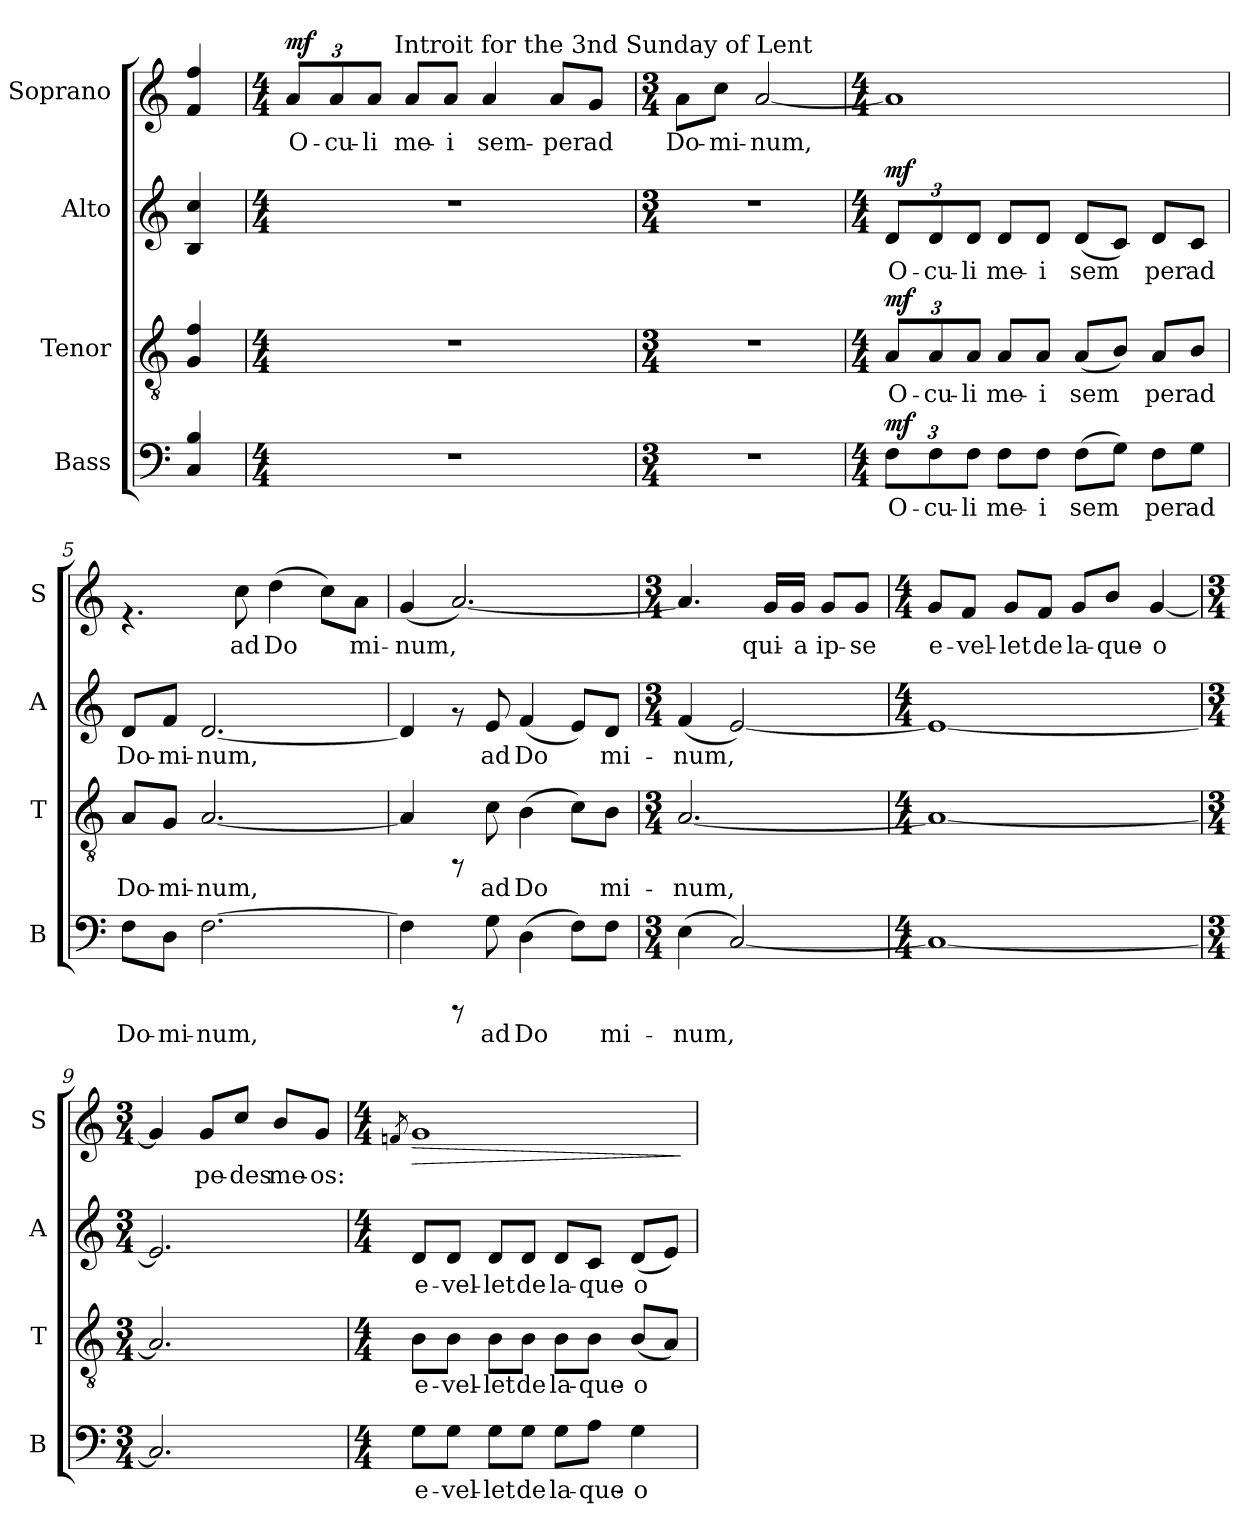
**kern	**text	**dynam	**kern	**text	**dynam	**kern	**text	**dynam	**kern	**text	**dynam
*part4	*part4	*part4	*part3	*part3	*part3	*part2	*part2	*part2	*part1	*part1	*part1
*staff4	*staff4	*staff4	*staff3	*staff3	*staff3	*staff2	*staff2	*staff2	*staff1	*staff1	*staff1
*I"Bass	*	*	*I"Tenor	*	*	*I"Alto	*	*	*I"Soprano	*	*
*I'B	*	*	*I'T	*	*	*I'A	*	*	*I'S	*	*
!!LO:PB:g=z
*stria5	*	*	*stria5	*	*	*stria5	*	*	*stria5	*	*
*clefF4	*	*	*clefGv2	*	*	*clefG2	*	*	*clefG2	*	*
*k[]	*	*	*k[]	*	*	*k[]	*	*	*k[]	*	*
*C:	*	*	*C:	*	*	*C:	*	*	*C:	*	*
=1	=1	=1	=1	=1	=1	=1	=1	=1	=1	=1	=1
!	!LO:LY:b	!	!	!LO:LY:b	!	!	!LO:LY:b	!	!	!LO:LY:b	!
4B/ 4C/	.	.	4f/ 4G/	.	.	4cc/ 4B/	.	.	4ff/ 4f/	.	.
=2!	=2!	=2!	=2!	=2!	=2!	=2!	=2!	=2!	=2!	=2!	=2!
*M4/4	*	*	*M4/4	*	*	*M4/4	*	*	*M4/4	*	*
*	*	*	*	*	*	*	*	*	*Xbrackettup	*	*
!	!	!	!	!	!	!	!	!	!LO:TX:a:t=Andante con moto	!	!
!	!	!	!	!	!	!	!	!	!	!LO:LY:b	!LO:DY:a
*	*	*	*	*	*	*	*	*	*^	*	*
1r	.	.	1r	.	.	1r	.	.	12a/L	8...ryy	O-	mf
!	!	!	!	!	!	!	!	!	!	!	!LO:LY:b	!
.	.	.	.	.	.	.	.	.	12a/	.	-cu-	.
!	!	!	!	!	!	!	!	!	!	!	!LO:LY:b	!
.	.	.	.	.	.	.	.	.	12a/J	.	-li	.
!	!	!	!	!	!	!	!	!	!	!LO:TX:a:t=Introit for the 3nd Sunday of Lent	!	!
.	.	.	.	.	.	.	.	.	.	2ryy	.	.
!	!	!	!	!	!	!	!	!	!	!	!LO:LY:b	!
.	.	.	.	.	.	.	.	.	8a/L	.	me-	.
!	!	!	!	!	!	!	!	!	!	!	!LO:LY:b	!
.	.	.	.	.	.	.	.	.	8a/J	.	-i	.
!	!	!	!	!	!	!	!	!	!	!	!LO:LY:b	!
.	.	.	.	.	.	.	.	.	4a/	.	sem-	.
.	.	.	.	.	.	.	.	.	.	4ryy	.	.
!	!	!	!	!	!	!	!	!	!	!	!LO:LY:b	!
.	.	.	.	.	.	.	.	.	8a/L	.	-per	.
!	!	!	!	!	!	!	!	!	!	!	!LO:LY:b	!
.	.	.	.	.	.	.	.	.	8g/J	.	ad	.
.	.	.	.	.	.	.	.	.	.	64ryy	.	.
*	*	*	*	*	*	*	*	*	*v	*v	*	*
=3	=3	=3	=3	=3	=3	=3	=3	=3	=3	=3	=3
*M3/4	*	*	*M3/4	*	*	*M3/4	*	*	*M3/4	*	*
*	*	*	*	*	*	*	*	*	*^	*	*
!	!	!	!	!	!	!	!	!	!	!	!LO:LY:b	!
*	*	*	*	*	*	*	*	*	*v	*v	*	*
2.r	.	.	2.r	.	.	2.r	.	.	8a\L	Do-	.
!	!	!	!	!	!	!	!	!	!	!LO:LY:b	!
.	.	.	.	.	.	.	.	.	8cc\J	-mi-	.
!	!	!	!	!	!	!	!	!	!	!LO:LY:b	!
.	.	.	.	.	.	.	.	.	[<2a/	-num,	.
=4	=4	=4	=4	=4	=4	=4	=4	=4	=4	=4	=4
*M4/4	*	*	*M4/4	*	*	*M4/4	*	*	*M4/4	*	*
*Xbrackettup	*	*	*	*	*	*	*	*	*	*	*
!	!LO:LY:b	!	!	!	!	!	!	!	!	!	!
*	*	*	*Xbrackettup	*	*	*	*	*	*	*	*
!	!	!	!	!LO:LY:b	!	!	!	!	!	!	!
*	*	*	*	*	*	*Xbrackettup	*	*	*	*	*
!	!	!LO:DY:a	!	!	!LO:DY:a	!	!LO:LY:b	!LO:DY:a	!	!LO:LY:b	!
12F\L	O-	mf	12A/L	O-	mf	12d/L	O-	mf	1a]	.	.
!	!LO:LY:b	!	!	!LO:LY:b	!	!	!LO:LY:b	!	!	!	!
12F\	-cu-	.	12A/	-cu-	.	12d/	-cu-	.	.	.	.
!	!LO:LY:b	!	!	!LO:LY:b	!	!	!LO:LY:b	!	!	!	!
12F\J	-li	.	12A/J	-li	.	12d/J	-li	.	.	.	.
!	!LO:LY:b	!	!	!LO:LY:b	!	!	!LO:LY:b	!	!	!	!
8F\L	me-	.	8A/L	me-	.	8d/L	me-	.	.	.	.
!	!LO:LY:b	!	!	!LO:LY:b	!	!	!LO:LY:b	!	!	!	!
8F\J	-i	.	8A/J	-i	.	8d/J	-i	.	.	.	.
!	!LO:LY:b	!	!	!LO:LY:b	!	!	!LO:LY:b	!	!	!	!
(>8F\L	sem-	.	(<8A/L	sem-	.	(<8d/L	sem-	.	.	.	.
!	!LO:LY:b	!	!	!LO:LY:b	!	!	!LO:LY:b	!	!	!	!
8G\J)	--	.	8B/J)	--	.	8c/J)	--	.	.	.	.
!	!LO:LY:b	!	!	!LO:LY:b	!	!	!LO:LY:b	!	!	!	!
8F\L	-per	.	8A/L	-per	.	8d/L	-per	.	.	.	.
!	!LO:LY:b	!	!	!LO:LY:b	!	!	!LO:LY:b	!	!	!	!
8G\J	ad	.	8B/J	ad	.	8c/J	ad	.	.	.	.
!!LO:LB:g=z
=5	=5	=5	=5	=5	=5	=5	=5	=5	=5	=5	=5
!	!LO:LY:b	!	!	!LO:LY:b	!	!	!LO:LY:b	!	!	!	!
8F\L	Do-	.	8A/L	Do-	.	8d/L	Do-	.	4.rf	.	.
!	!LO:LY:b	!	!	!LO:LY:b	!	!	!LO:LY:b	!	!	!	!
8D\J	-mi-	.	8G/J	-mi-	.	8f/J	-mi-	.	.	.	.
!	!LO:LY:b	!	!	!LO:LY:b	!	!	!LO:LY:b	!	!	!	!
[>2.F\	-num,	.	[<2.A/	-num,	.	[<2.d/	-num,	.	.	.	.
!	!	!	!	!	!	!	!	!	!	!LO:LY:b	!
.	.	.	.	.	.	.	.	.	8cc\	ad	.
!	!	!	!	!	!	!	!	!	!	!LO:LY:b	!
.	.	.	.	.	.	.	.	.	(>4dd\	Do-	.
!	!	!	!	!	!	!	!	!	!	!LO:LY:b	!
.	.	.	.	.	.	.	.	.	8cc\L)	--	.
!	!	!	!	!	!	!	!	!	!	!LO:LY:b	!
.	.	.	.	.	.	.	.	.	8a\J	-mi-	.
=6	=6	=6	=6	=6	=6	=6	=6	=6	=6	=6	=6
!	!LO:LY:b	!	!	!LO:LY:b	!	!	!LO:LY:b	!	!	!LO:LY:b	!
4F\]	.	.	4A/]	.	.	4d/]	.	.	(<4g/	-num,	.
!	!	!	!	!	!	!	!	!	!	!LO:LY:b	!
8rCCC	.	.	8rFF	.	.	8rf	.	.	[<2.a/)	.	.
!	!LO:LY:b	!	!	!LO:LY:b	!	!	!LO:LY:b	!	!	!	!
8G\	ad	.	8c\	ad	.	8e/	ad	.	.	.	.
!	!LO:LY:b	!	!	!LO:LY:b	!	!	!LO:LY:b	!	!	!	!
(>4D\	Do-	.	(>4B\	Do-	.	(<4f/	Do-	.	.	.	.
!	!LO:LY:b	!	!	!LO:LY:b	!	!	!LO:LY:b	!	!	!	!
8F\L)	--	.	8c\L)	--	.	8e/L)	--	.	.	.	.
!	!LO:LY:b	!	!	!LO:LY:b	!	!	!LO:LY:b	!	!	!	!
8F\J	-mi-	.	8B\J	-mi-	.	8d/J	-mi-	.	.	.	.
=7	=7	=7	=7	=7	=7	=7	=7	=7	=7	=7	=7
*M3/4	*	*	*M3/4	*	*	*M3/4	*	*	*M3/4	*	*
!	!LO:LY:b	!	!	!LO:LY:b	!	!	!LO:LY:b	!	!	!LO:LY:b	!
(>4E\	-num,	.	[<2.A/	-num,	.	(<4f/	-num,	.	4.a/]	.	.
!	!LO:LY:b	!	!	!	!	!	!LO:LY:b	!	!	!	!
[<2C/)	.	.	.	.	.	[<2e/)	.	.	.	.	.
!	!	!	!	!	!	!	!	!	!	!LO:LY:b	!
.	.	.	.	.	.	.	.	.	16g/L	qui-	.
!	!	!	!	!	!	!	!	!	!	!LO:LY:b	!
.	.	.	.	.	.	.	.	.	16g/J	-a	.
!	!	!	!	!	!	!	!	!	!	!LO:LY:b	!
.	.	.	.	.	.	.	.	.	8g/L	ip-	.
!	!	!	!	!	!	!	!	!	!	!LO:LY:b	!
.	.	.	.	.	.	.	.	.	8g/J	-se	.
=8	=8	=8	=8	=8	=8	=8	=8	=8	=8	=8	=8
*M4/4	*	*	*M4/4	*	*	*M4/4	*	*	*M4/4	*	*
!	!LO:LY:b	!	!	!LO:LY:b	!	!	!LO:LY:b	!	!	!LO:LY:b	!
1C_<	.	.	1A_<	.	.	1e_<	.	.	8g/L	e-	.
!	!	!	!	!	!	!	!	!	!	!LO:LY:b	!
.	.	.	.	.	.	.	.	.	8f/J	-vel-	.
!	!	!	!	!	!	!	!	!	!	!LO:LY:b	!
.	.	.	.	.	.	.	.	.	8g/L	-let	.
!	!	!	!	!	!	!	!	!	!	!LO:LY:b	!
.	.	.	.	.	.	.	.	.	8f/J	de	.
!	!	!	!	!	!	!	!	!	!	!LO:LY:b	!
.	.	.	.	.	.	.	.	.	8g/L	la-	.
!	!	!	!	!	!	!	!	!	!	!LO:LY:b	!
.	.	.	.	.	.	.	.	.	8b/J	-que-	.
!	!	!	!	!	!	!	!	!	!	!LO:LY:b	!
.	.	.	.	.	.	.	.	.	[<4g/	-o	.
=9	=9	=9	=9	=9	=9	=9	=9	=9	=9	=9	=9
*M3/4	*	*	*M3/4	*	*	*M3/4	*	*	*M3/4	*	*
!	!LO:LY:b	!	!	!LO:LY:b	!	!	!LO:LY:b	!	!	!LO:LY:b	!
2.C/]	.	.	2.A/]	.	.	2.e/]	.	.	4g/]	.	.
!	!	!	!	!	!	!	!	!	!	!LO:LY:b	!
.	.	.	.	.	.	.	.	.	8g/L	pe-	.
!	!	!	!	!	!	!	!	!	!	!LO:LY:b	!
.	.	.	.	.	.	.	.	.	8cc/J	-des	.
!	!	!	!	!	!	!	!	!	!	!LO:LY:b	!
.	.	.	.	.	.	.	.	.	8b/L	me-	.
!	!	!	!	!	!	!	!	!	!	!LO:LY:b	!
.	.	.	.	.	.	.	.	.	8g/J	-os:	.
!!LO:PB:g=z
=10	=10	=10	=10	=10	=10	=10	=10	=10	=10	=10	=10
*M4/4	*	*	*M4/4	*	*	*M4/4	*	*	*M4/4	*	*
.	.	.	.	.	.	.	.	.	8qfn/	.	.
!	!LO:LY:b	!	!	!LO:LY:b	!	!	!LO:LY:b	!	!	!LO:LY:b	!LO:HP:b
8G\L	e-	.	8B\L	e-	.	8d/L	e-	.	1g	.	>
!	!LO:LY:b	!	!	!LO:LY:b	!	!	!LO:LY:b	!	!	!	!
8G\J	-vel-	.	8B\J	-vel-	.	8d/J	-vel-	.	.	.	.
!	!LO:LY:b	!	!	!LO:LY:b	!	!	!LO:LY:b	!	!	!	!
8G\L	-let	.	8B\L	-let	.	8d/L	-let	.	.	.	.
!	!LO:LY:b	!	!	!LO:LY:b	!	!	!LO:LY:b	!	!	!	!
8G\J	de	.	8B\J	de	.	8d/J	de	.	.	.	.
!	!LO:LY:b	!	!	!LO:LY:b	!	!	!LO:LY:b	!	!	!	!
8G\L	la-	.	8B\L	la-	.	8d/L	la-	.	.	.	.
!	!LO:LY:b	!	!	!LO:LY:b	!	!	!LO:LY:b	!	!	!	!
8A\J	-que-	.	8B\J	-que-	.	8c/J	-que-	.	.	.	.
!	!LO:LY:b	!	!	!LO:LY:b	!	!	!LO:LY:b	!	!	!	!
4G\	-o	.	(<8B/L	-o	.	(<8d/L	-o	.	.	.	.
!	!	!	!	!LO:LY:b	!	!	!LO:LY:b	!	!	!	!
.	.	.	8A/J)	.	.	8e/J)	.	.	.	.	.
.	.	.	.	.	.	.	.	.	.	.	]
=	=	=	=	=	=	=	=	=	=	=	=
*-	*-	*-	*-	*-	*-	*-	*-	*-	*-	*-	*-
